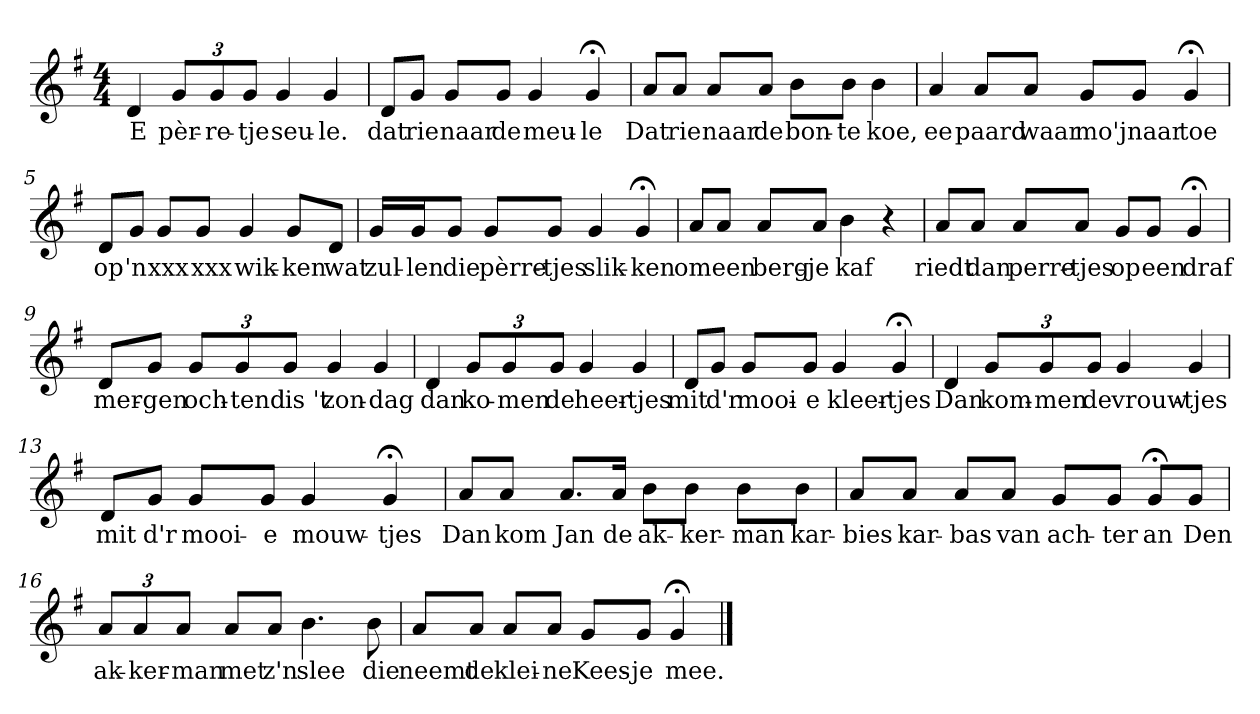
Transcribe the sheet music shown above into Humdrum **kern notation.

**kern	**text
*part1	*part1
*staff1	*staff1
*k[f#]	*
*G:	*
*M4/4	*
*MM120	*
=1	=1
4d	E
12gL	pèr-
12g	-re-
12gJ	-tje
4g	seu-
4g	-le.
=2	=2
8dL	dat
8gJ	rie
8gL	naar
8gJ	de
4g	meu-
4g;<	-le
=3	=3
8aL	Dat
8aJ	rie
8aL	naar
8aJ	de
8bL	bon-
8bJ	-te
4b	koe,
=4	=4
4a	ee
8aL	paard
8aJ	waar
8gL	mo'j
8gJ	naar
4g;<	toe
=5	=5
8dL	op
8gJ	'n
8gL	xxx
8gJ	xxx
4g	wik-
8gL	-ken
8dJ	wat
=6	=6
16gLL	zul-
16gJ	-len
8gJ	die
8gL	pèrre-
8gJ	-tjes
4g	slik-
4g;<	-ken
=7	=7
8aL	om
8aJ	een
8aL	berg-
8aJ	-je
4b	kaf
4r	.
=8	=8
8aL	riedt
8aJ	dan
8aL	perre-
8aJ	-tjes
8gL	op
8gJ	een
4g;<	draf
=9	=9
8dL	mer-
8gJ	-gen
12gL	och-
12g	-tend
12gJ	'is 't
4g	zon-
4g	-dag
=10	=10
4d	dan
12gL	ko-
12g	-men
12gJ	de
4g	heer-
4g	-tjes
=11	=11
8dL	mit
8gJ	d'r
8gL	mooi-
8gJ	-e
4g	kleer-
4g;<	-tjes
=12	=12
4d	Dan
12gL	kom-
12g	-men
12gJ	de
4g	vrouw-
4g	-tjes
=13	=13
8dL	mit
8gJ	d'r
8gL	mooi-
8gJ	-e
4g	mouw-
4g;<	-tjes
=14	=14
8aL	Dan
8aJ	kom
8.aL	Jan
16aJk	de
8bL	ak-
8bJ	-ker-
8bL	-man
8bJ	kar-
=15	=15
8aL	-bies
8aJ	kar-
8aL	-bas
8aJ	van
8gL	ach-
8gJ	-ter
8g;<L	an
8gJ	Den
=16	=16
12aL	ak-
12a	-ker-
12aJ	-man
8aL	met
8aJ	z'n
4.b	slee
8b	die
=17	=17
8aL	neemt
8aJ	de
8aL	klei-
8aJ	-ne
8gL	Kees-
8gJ	-je
4g;<	mee.
==	==
*-	*-
